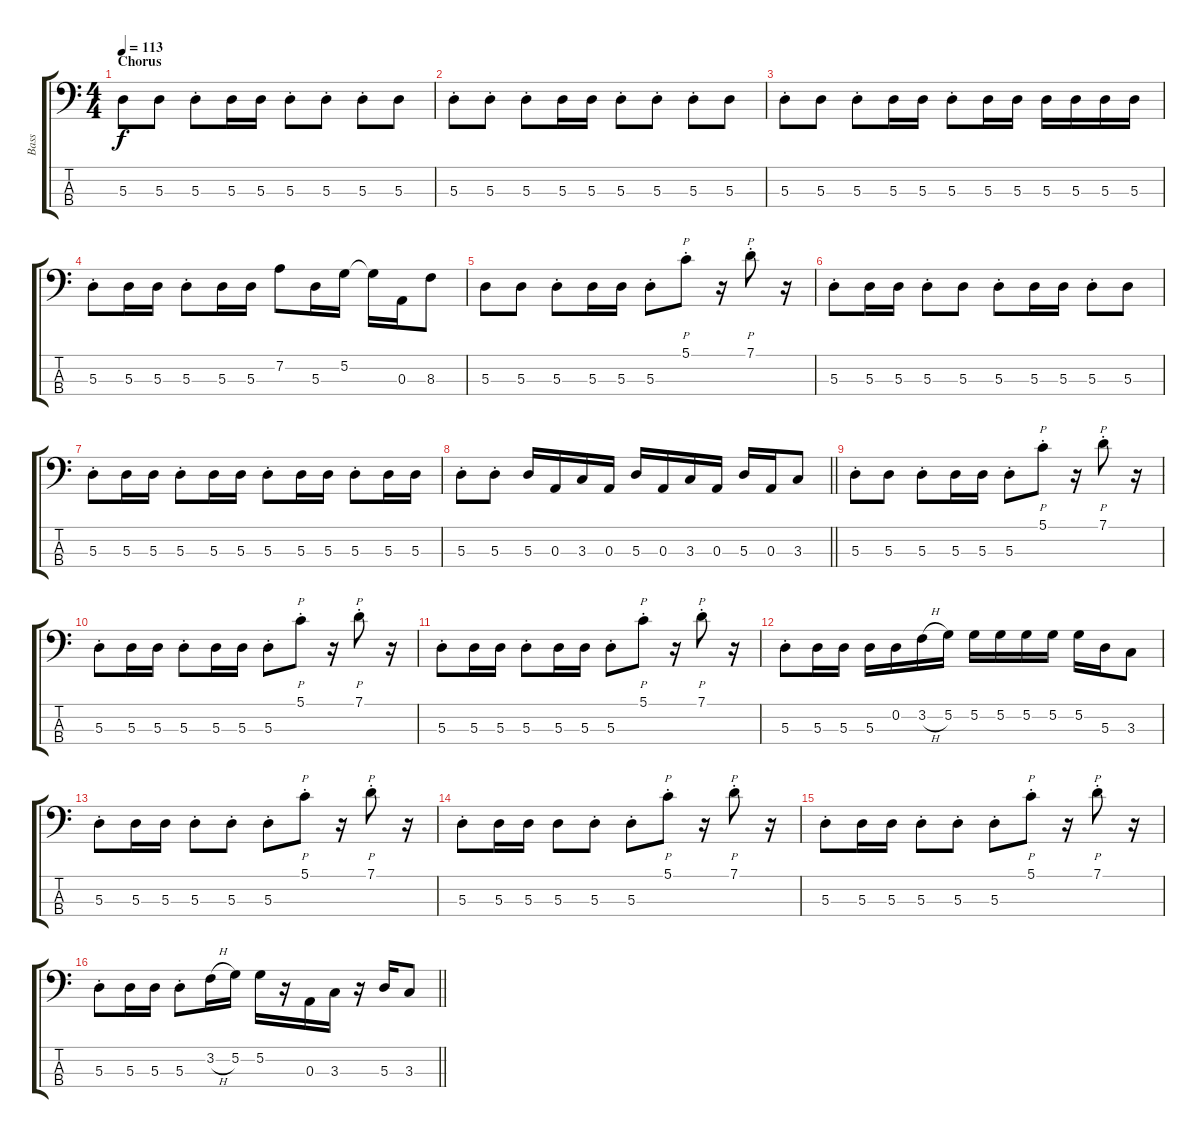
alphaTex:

\track ("Bass" "Bass") {instrument slapbass1}
\staff {score tabs}
\tuning (G2 D2 A1 E1) {hide}
\ts (4 4)
\section ("" "Chorus")
\tempo 113
\clef f4
\ks c
5.3.8{dy f} 5.3.8 5.3{st}.8 5.3.16 5.3.16 5.3{st}.8 5.3{st}.8 5.3{st}.8 5.3.8 |
5.3{st}.8 5.3{st}.8 5.3{st}.8 5.3.16 5.3.16 5.3{st}.8 5.3{st}.8 5.3{st}.8 5.3.8 |
5.3{st}.8 5.3.8 5.3{st}.8 5.3.16 5.3.16 5.3{st}.8 5.3.16 5.3.16 5.3.16 5.3.16 5.3.16 5.3.16 |
5.3{st}.8 5.3.16 5.3.16 5.3{st}.8 5.3.16 5.3.16 7.2.8 5.3.16 5.2.16 5.2{t}.16 0.3.16 8.3.8 |
5.3.8 5.3.8 5.3{st}.8 5.3.16 5.3.16 5.3{st}.8 5.1{st}.8{p} r.16 7.1{st}.8{p} r.16 |
5.3{st}.8 5.3.16 5.3.16 5.3{st}.8 5.3.8 5.3{st}.8 5.3.16 5.3.16 5.3{st}.8 5.3.8 |
5.3{st}.8 5.3.16 5.3.16 5.3{st}.8 5.3.16 5.3.16 5.3{st}.8 5.3.16 5.3.16 5.3{st}.8 5.3.16 5.3.16 |
\barLineRight lightlight
5.3{st}.8 5.3{st}.8 5.3.16 0.3.16 3.3.16 0.3.16 5.3.16 0.3.16 3.3.16 0.3.16 5.3.16 0.3.16 3.3.8 |
5.3{st}.8 5.3.8 5.3{st}.8 5.3.16 5.3.16 5.3{st}.8 5.1{st}.8{p} r.16 7.1{st}.8{p} r.16 |
5.3{st}.8 5.3.16 5.3.16 5.3{st}.8 5.3.16 5.3.16 5.3{st}.8 5.1{st}.8{p} r.16 7.1{st}.8{p} r.16 |
5.3{st}.8 5.3.16 5.3.16 5.3{st}.8 5.3.16 5.3.16 5.3{st}.8 5.1{st}.8{p} r.16 7.1{st}.8{p} r.16 |
5.3{st}.8 5.3.16 5.3.16 5.3.16 0.2.16 3.2{h}.16 5.2.16 5.2.16 5.2.16 5.2.16 5.2.16 5.2.16 5.3.16 3.3.8 |
5.3{st}.8 5.3.16 5.3.16 5.3{st}.8 5.3{st}.8 5.3{st}.8 5.1{st}.8{p} r.16 7.1{st}.8{p} r.16 |
5.3{st}.8 5.3.16 5.3.16 5.3.8 5.3{st}.8 5.3{st}.8 5.1{st}.8{p} r.16 7.1{st}.8{p} r.16 |
5.3{st}.8 5.3.16 5.3.16 5.3{st}.8 5.3{st}.8 5.3{st}.8 5.1{st}.8{p} r.16 7.1{st}.8{p} r.16 |
\barLineRight lightlight
5.3{st}.8 5.3.16 5.3.16 5.3{st}.8 3.2{h}.16 5.2.16 5.2.16 r.16 0.3.16 3.3.16 r.16 5.3.16 3.3.8
